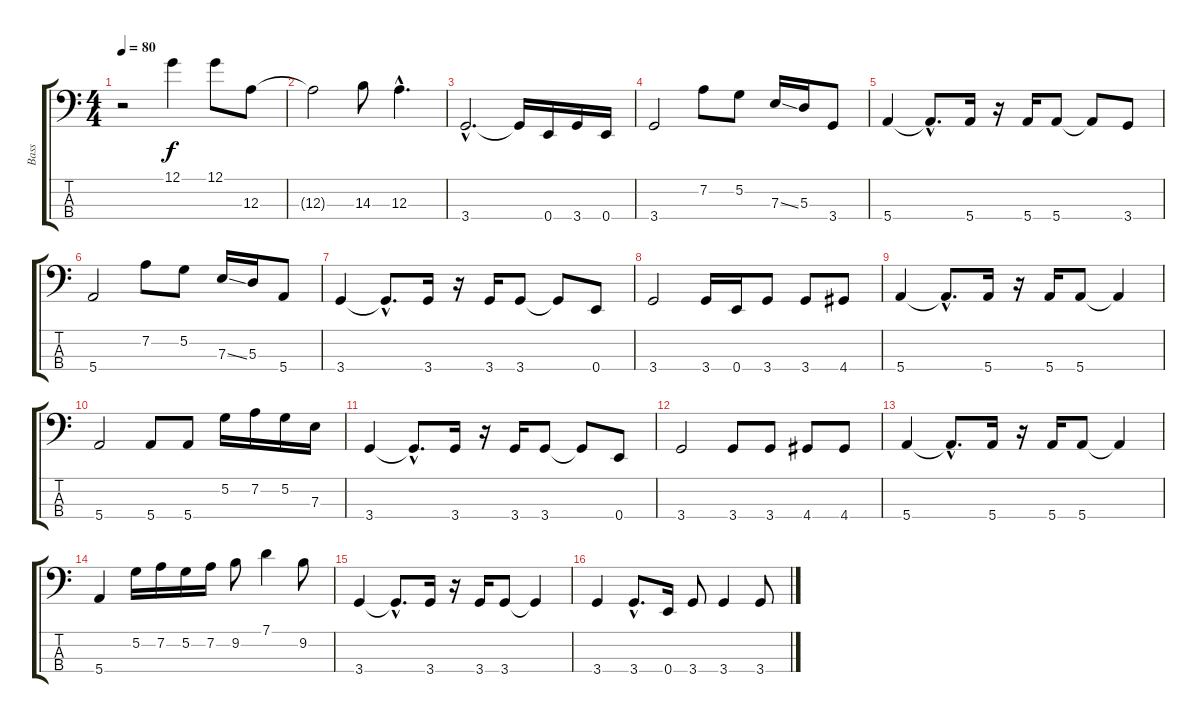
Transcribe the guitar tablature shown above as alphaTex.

\track ("Bass" "Bass") {instrument electricbasspick}
\staff {score tabs}
\tuning (G2 D2 A1 E1) {hide}
\ts (4 4)
\tempo 80
\clef f4
\ks c
r.2{dy f instrument electricbasspick} 12.1.4 12.1.8 12.3.8 |
12.3{t}.2 14.3.8 12.3{hac}.4{d} |
3.4{hac}.2{d} 3.4{t}.16 0.4.16 3.4.16 0.4.16 |
3.4.2 7.2.8 5.2.8 7.3{ss}.16 5.3.16 3.4.8 |
5.4.4 5.4{hac t}.8{d} 5.4.16 r.16 5.4.16 5.4.8 5.4{t}.8 3.4.8 |
5.4.2 7.2.8 5.2.8 7.3{ss}.16 5.3.16 5.4.8 |
3.4.4 3.4{hac t}.8{d} 3.4.16 r.16 3.4.16 3.4.8 3.4{t}.8 0.4.8 |
3.4.2 3.4.16 0.4.16 3.4.8 3.4.8 4.4.8 |
5.4.4 5.4{hac t}.8{d} 5.4.16 r.16 5.4.16 5.4.8 5.4{t}.4 |
5.4.2 5.4.8 5.4.8 5.2.16 7.2.16 5.2.16 7.3.16 |
3.4.4 3.4{hac t}.8{d} 3.4.16 r.16 3.4.16 3.4.8 3.4{t}.8 0.4.8 |
3.4.2 3.4.8 3.4.8 4.4.8 4.4.8 |
5.4.4 5.4{hac t}.8{d} 5.4.16 r.16 5.4.16 5.4.8 5.4{t}.4 |
5.4.4 5.2.16 7.2.16 5.2.16 7.2.16 9.2.8 7.1.4 9.2.8 |
3.4.4 3.4{hac t}.8{d} 3.4.16 r.16 3.4.16 3.4.8 3.4{t}.4 |
3.4.4 3.4{hac}.8{d} 0.4.16 3.4.8 3.4.4 3.4.8
